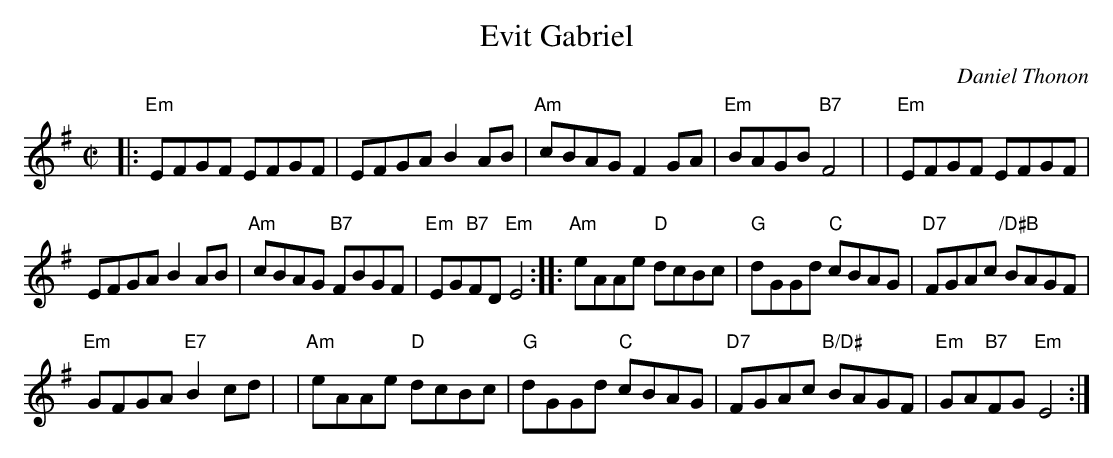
X:1
T: Evit Gabriel
C: Daniel Thonon
M: C|
L: 1/8
K: Em
|:"Em"EFGF EFGF | EFGA B2AB \
| "Am"cBAG F2GA | "Em"BAGB "B7"F4 |\
| "Em"EFGF EFGF |
 EFGA B2AB |\
 "Am"cBAG "B7"FBGF | "Em"EG"B7"FD "Em"E4 ::\
 "Am"eAAe "D"dcBc | "G"dGGd "C"cBAG | "D7"FGAc "/D#B"BAGF |
 "Em"GFGA "E7"B2cd |\
| "Am"eAAe "D"dcBc | "G"dGGd "C"cBAG \
| "D7"FGAc "B/D#"BAGF | "Em"GA"B7"FG "Em"E4 :|
